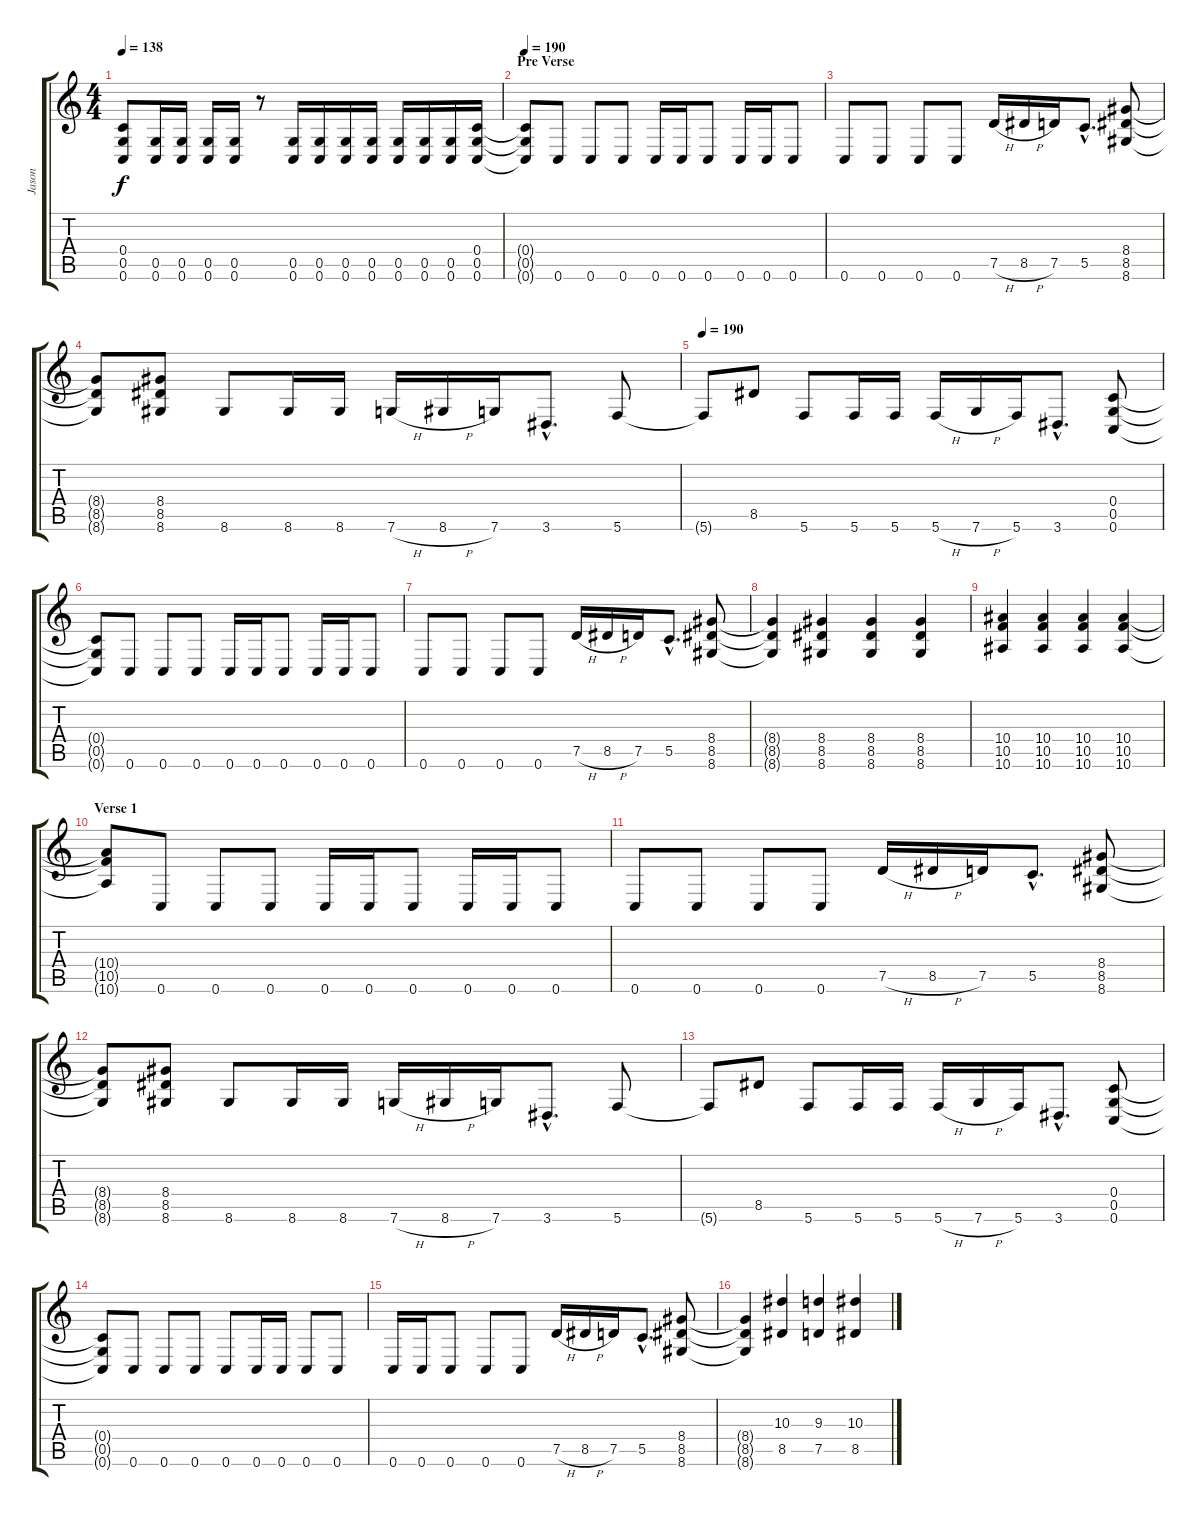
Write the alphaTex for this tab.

\track ("Jason" "Jason") {instrument overdrivenguitar}
\staff {score tabs}
\tuning (D4 A3 F3 C3 G2 C2) {hide}
\ts (4 4)
\tempo 138
\clef g2
\ks c
(0.4{t} 0.5{t} 0.6{t}).8{dy f} (0.5 0.6).16 (0.5 0.6).16 (0.5 0.6).16 (0.5 0.6).16 r.8 (0.5 0.6).16 (0.5 0.6).16 (0.5 0.6).16 (0.5 0.6).16 (0.5 0.6).16 (0.5 0.6).16 (0.5 0.6).16 (0.4 0.5 0.6).16 |
\section ("" "Pre Verse")
\tempo 190
(0.4{t} 0.5{t} 0.6{t}).8 0.6.8{balance 16} 0.6.8 0.6.8 0.6.16 0.6.16 0.6.8 0.6.16 0.6.16 0.6.8 |
0.6.8 0.6.8 0.6.8 0.6.8 7.5{h}.16 8.5{h}.16 7.5.16 5.5{hac}.8{d} (8.4 8.5 8.6).8 |
(8.4{t} 8.5{t} 8.6{t}).8 (8.4 8.5 8.6).8 8.6.8 8.6.16 8.6.16 7.6{h}.16 8.6{h}.16 7.6.16 3.6{hac}.8{d} 5.6.8 |
\tempo 190
5.6{t}.8 8.5.8 5.6.8 5.6.16 5.6.16 5.6{h}.16 7.6{h}.16 5.6.16 3.6{hac}.8{d} (0.4 0.5 0.6).8{balance 8} |
(0.4{t} 0.5{t} 0.6{t}).8{balance 0} 0.6.8 0.6.8 0.6.8 0.6.16 0.6.16 0.6.8 0.6.16 0.6.16 0.6.8 |
0.6.8 0.6.8 0.6.8 0.6.8 7.5{h}.16 8.5{h}.16 7.5.16 5.5{hac}.8{d} (8.4 8.5 8.6).8{balance 8} |
(8.4{t} 8.5{t} 8.6{t}).4 (8.4 8.5 8.6).4 (8.4 8.5 8.6).4 (8.4 8.5 8.6).4 |
(10.4 10.5 10.6).4 (10.4 10.5 10.6).4 (10.4 10.5 10.6).4 (10.4 10.5 10.6).4 |
\section ("" "Verse 1")
(10.4{t} 10.5{t} 10.6{t}).8 0.6.8 0.6.8 0.6.8 0.6.16 0.6.16 0.6.8 0.6.16 0.6.16 0.6.8 |
0.6.8 0.6.8 0.6.8 0.6.8 7.5{h}.16 8.5{h}.16 7.5.16 5.5{hac}.8{d} (8.4 8.5 8.6).8 |
(8.4{t} 8.5{t} 8.6{t}).8 (8.4 8.5 8.6).8 8.6.8 8.6.16 8.6.16 7.6{h}.16 8.6{h}.16 7.6.16 3.6{hac}.8{d} 5.6.8 |
5.6{t}.8 8.5.8 5.6.8 5.6.16 5.6.16 5.6{h}.16 7.6{h}.16 5.6.16 3.6{hac}.8{d} (0.4 0.5 0.6).8 |
(0.4{t} 0.5{t} 0.6{t}).8 0.6.8 0.6.8 0.6.8 0.6.8 0.6.16 0.6.16 0.6.8 0.6.8 |
0.6.16 0.6.16 0.6.8 0.6.8 0.6.8 7.5{h}.16 8.5{h}.16 7.5.16 5.5{hac}.8{d} (8.4 8.5 8.6).8 |
(8.4{t} 8.5{t} 8.6{t}).4 (10.3 8.5).4 (9.3 7.5).4 (10.3 8.5).4
